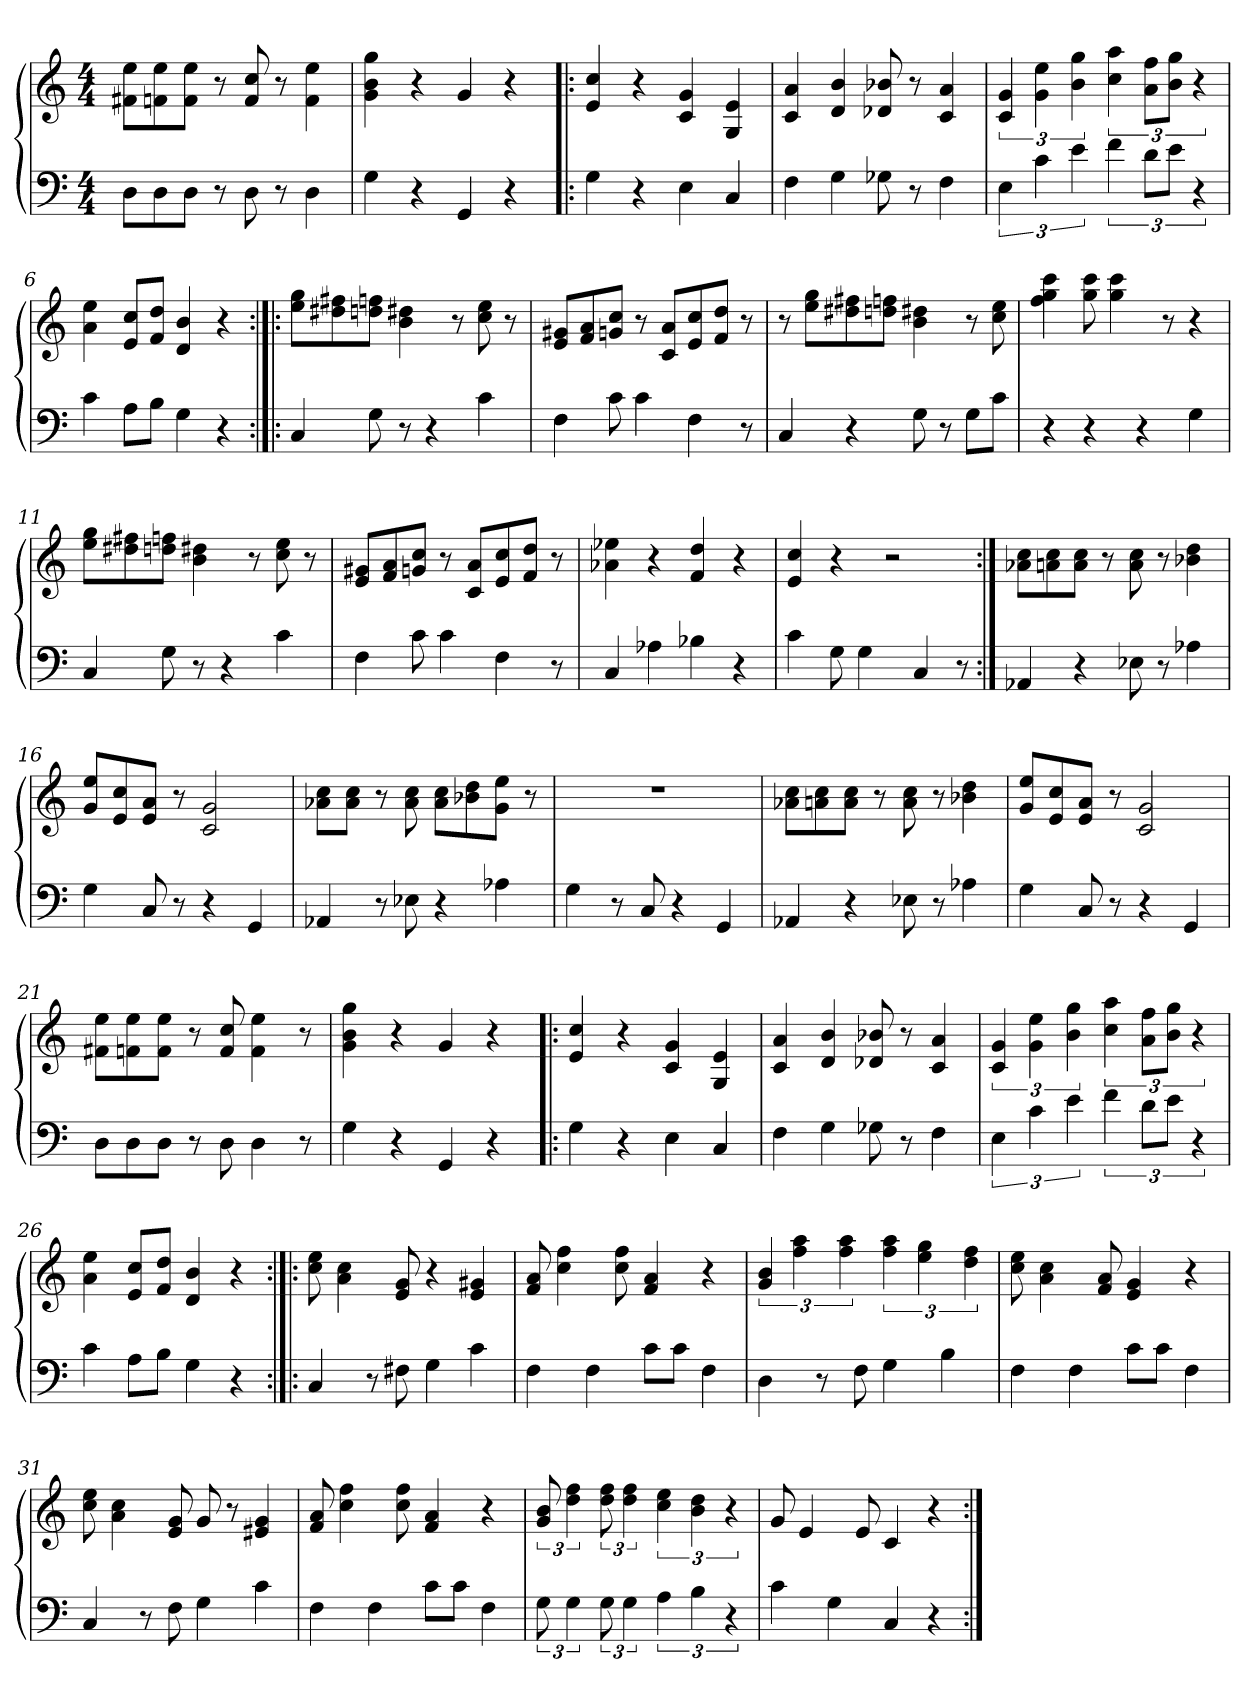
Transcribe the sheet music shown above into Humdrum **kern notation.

**kern	**kern	**dynam
*part1	*part1	*part1
*staff2	*staff1	*staff1/2
*clefF4	*clefG2	*
*k[]	*k[]	*
*M4/4	*M4/4	*
=1	=1	=1
!	!	!LO:DY:a
8D\L	8f#X\ 8ee\L	M.M. = 180
8D\	8fn\ 8ee\	.
8D\J	8f\ 8ee\J	.
8r	8r	.
8D\	8f/ 8cc/	.
8r	8r	.
4D\	4f\ 4ee\	.
=2	=2	=2
4G\	4g\ 4b\ 4gg\	.
4r	4r	.
4GG/	4g/	.
4r	4r	.
=3!|:	=3!|:	=3!|:
4G\	4e/ 4cc/	.
4r	4r	.
4E\	4c/ 4g/	.
4C/	4G/ 4e/	.
=4	=4	=4
4F\	4c/ 4a/	.
4G\	4d/ 4b/	.
8G-X\	8d-X/ 8b-X/	.
8r	8r	.
4F\	4c/ 4a/	.
=5	=5	=5
6E\	6c/ 6g/	.
6c\	6g\ 6ee\	.
6e\	6b\ 6gg\	.
6f\	6cc\ 6aa\	.
12d\L	12a\ 12ff\L	.
12e\J	12b\ 12gg\J	.
6r	6r	.
=6	=6	=6
4c\	4a\ 4ee\	.
8A\L	8e/ 8cc/L	.
8B\J	8f/ 8dd/J	.
4G\	4d/ 4b/	.
4r	4r	.
!!LO:LB:g=z
=7:|!|:	=7:|!|:	=7:|!|:
4C/	8ee\ 8gg\L	.
.	8dd#X\ 8ff#X\	.
8G\	8ddn\ 8ffn\J	.
8r	4b\ 4dd#X\	.
4r	.	.
.	8r	.
4c\	8cc\ 8ee\	.
.	8r	.
=8	=8	=8
4F\	8e/ 8g#X/L	.
.	8f/ 8a/	.
8c\	8gn/ 8cc/J	.
4c\	8r	.
.	8c/ 8a/L	.
4F\	8e/ 8cc/	.
.	8f/ 8dd/J	.
8r	8r	.
=9	=9	=9
4C/	8r	.
.	8ee\ 8gg\L	.
4r	8dd#X\ 8ff#X\	.
.	8ddn\ 8ffn\J	.
8G\	4b\ 4dd#X\	.
8r	.	.
8G\L	8r	.
8c\J	8cc\ 8ee\	.
=10	=10	=10
4r	4ff\ 4gg\ 4ccc\	.
4r	8gg\ 8ccc\	.
.	4gg\ 4ccc\	.
4r	.	.
.	8r	.
4G\	4r	.
!!LO:LB:g=z
=11	=11	=11
4C/	8ee\ 8gg\L	.
.	8dd#X\ 8ff#X\	.
8G\	8ddn\ 8ffn\J	.
8r	4b\ 4dd#X\	.
4r	.	.
.	8r	.
4c\	8cc\ 8ee\	.
.	8r	.
=12	=12	=12
4F\	8e/ 8g#X/L	.
.	8f/ 8a/	.
8c\	8gn/ 8cc/J	.
4c\	8r	.
.	8c/ 8a/L	.
4F\	8e/ 8cc/	.
.	8f/ 8dd/J	.
8r	8r	.
=13	=13	=13
4C/	4a-X\ 4ee-X\	.
4A-X\	4r	.
4B-X\	4f/ 4dd/	.
4r	4r	.
=14	=14	=14
4c\	4e/ 4cc/	.
8G\	4r	.
4G\	.	.
.	2r	.
4C/	.	.
8r	.	.
=15:|!	=15:|!	=15:|!
4AA-X/	8a-X\ 8cc\L	.
.	8an\ 8cc\	.
4r	8a\ 8cc\J	.
.	8r	.
8E-X\	8a\ 8cc\	.
8r	8r	.
4A-X\	4b-X\ 4dd\	.
!!LO:LB:g=z
=16	=16	=16
4G\	8g/ 8ee/L	.
.	8e/ 8cc/	.
8C/	8e/ 8a/J	.
8r	8r	.
4r	2c/ 2g/	.
4GG/	.	.
=17	=17	=17
4AA-X/	8a-X\ 8cc\L	.
.	8a-\ 8cc\J	.
8r	8r	.
8E-X\	8a-\ 8cc\	.
4r	8a-\ 8cc\L	.
.	8b-X\ 8dd\	.
4A-X\	8g\ 8ee\J	.
.	8r	.
=18	=18	=18
4G\	1r	.
8r	.	.
8C/	.	.
4r	.	.
4GG/	.	.
=19	=19	=19
4AA-X/	8a-X\ 8cc\L	.
.	8an\ 8cc\	.
4r	8a\ 8cc\J	.
.	8r	.
8E-X\	8a\ 8cc\	.
8r	8r	.
4A-X\	4b-X\ 4dd\	.
=20	=20	=20
4G\	8g/ 8ee/L	.
.	8e/ 8cc/	.
8C/	8e/ 8a/J	.
8r	8r	.
4r	2c/ 2g/	.
4GG/	.	.
=21	=21	=21
8D\L	8f#X\ 8ee\L	.
8D\	8fn\ 8ee\	.
8D\J	8f\ 8ee\J	.
8r	8r	.
8D\	8f/ 8cc/	.
4D\	4f\ 4ee\	.
8r	8r	.
!!LO:LB:g=z
=22	=22	=22
4G\	4g\ 4b\ 4gg\	.
4r	4r	.
4GG/	4g/	.
4r	4r	.
=23!|:	=23!|:	=23!|:
4G\	4e/ 4cc/	.
4r	4r	.
4E\	4c/ 4g/	.
4C/	4G/ 4e/	.
=24	=24	=24
4F\	4c/ 4a/	.
4G\	4d/ 4b/	.
8G-X\	8d-X/ 8b-X/	.
8r	8r	.
4F\	4c/ 4a/	.
=25	=25	=25
6E\	6c/ 6g/	.
6c\	6g\ 6ee\	.
6e\	6b\ 6gg\	.
6f\	6cc\ 6aa\	.
12d\L	12a\ 12ff\L	.
12e\J	12b\ 12gg\J	.
6r	6r	.
=26	=26	=26
4c\	4a\ 4ee\	.
8A\L	8e/ 8cc/L	.
8B\J	8f/ 8dd/J	.
4G\	4d/ 4b/	.
4r	4r	.
=27:|!|:	=27:|!|:	=27:|!|:
4C/	8cc\ 8ee\	.
.	4a\ 4cc\	.
8r	.	.
8F#X\	8e/ 8g/	.
4G\	4r	.
4c\	4e/ 4g#X/	.
!!LO:PB:g=z
=28	=28	=28
4F\	8f/ 8a/	.
.	4cc\ 4ff\	.
4F\	.	.
.	8cc\ 8ff\	.
8c\L	4f/ 4a/	.
8c\J	.	.
4F\	4r	.
=29	=29	=29
4D\	6g/ 6b/	.
.	6ff\ 6aa\	.
8r	.	.
.	6ff\ 6aa\	.
8F\	.	.
4G\	6ff\ 6aa\	.
.	6ee\ 6gg\	.
4B\	.	.
.	6dd\ 6ff\	.
=30	=30	=30
4F\	8cc\ 8ee\	.
.	4a\ 4cc\	.
4F\	.	.
.	8f/ 8a/	.
8c\L	4e/ 4g/	.
8c\J	.	.
4F\	4r	.
=31	=31	=31
4C/	8cc\ 8ee\	.
.	4a\ 4cc\	.
8r	.	.
8F\	8e/ 8g/	.
4G\	8g/	.
.	8r	.
4c\	4e#X/ 4g/	.
=32	=32	=32
4F\	8f/ 8a/	.
.	4cc\ 4ff\	.
4F\	.	.
.	8cc\ 8ff\	.
8c\L	4f/ 4a/	.
8c\J	.	.
4F\	4r	.
!!LO:LB:g=z
=33	=33	=33
12G\	12g/ 12b/	.
6G\	6dd\ 6ff\	.
12G\	12dd\ 12ff\	.
6G\	6dd\ 6ff\	.
6A\	6cc\ 6ee\	.
6B\	6b\ 6dd\	.
6r	6r	.
=34	=34	=34
4c\	8g/	.
.	4e/	.
4G\	.	.
.	8e/	.
4C/	4c/	.
4r	4r	.
=:|!	=:|!	=:|!
*-	*-	*-
